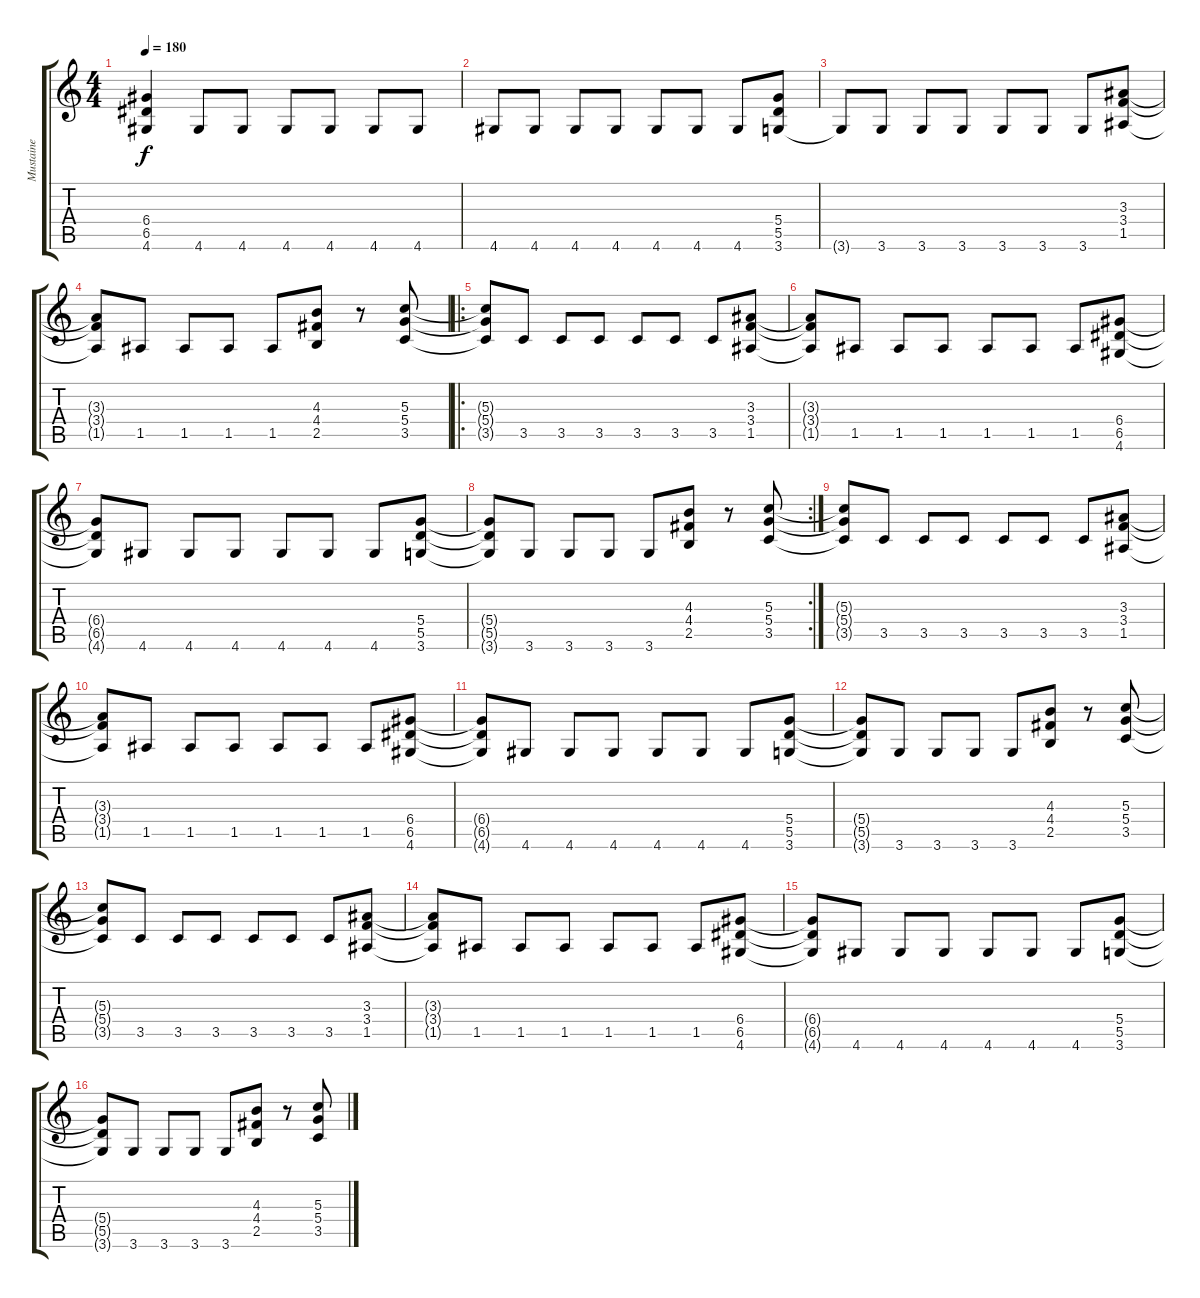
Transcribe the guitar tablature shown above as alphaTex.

\track ("Mustaine" "Mustaine") {instrument distortionguitar}
\staff {score tabs}
\tuning (E4 B3 G3 D3 A2 E2) {hide}
\ts (4 4)
\tempo 180
\clef g2
\ks c
(6.4 6.5 4.6).4{dy f} 4.6.8 4.6.8 4.6.8 4.6.8 4.6.8 4.6.8 |
4.6.8 4.6.8 4.6.8 4.6.8 4.6.8 4.6.8 4.6.8 (5.4 5.5 3.6).8 |
3.6{t}.8 3.6.8 3.6.8 3.6.8 3.6.8 3.6.8 3.6.8 (3.3 3.4 1.5).8 |
(3.3{t} 3.4{t} 1.5{t}).8 1.5.8 1.5.8 1.5.8 1.5.8 (4.3 4.4 2.5).8 r.8 (5.3 5.4 3.5).8 |
\ro
(5.3{t} 5.4{t} 3.5{t}).8 3.5.8 3.5.8 3.5.8 3.5.8 3.5.8 3.5.8 (3.3 3.4 1.5).8 |
(3.3{t} 3.4{t} 1.5{t}).8 1.5.8 1.5.8 1.5.8 1.5.8 1.5.8 1.5.8 (6.4 6.5 4.6).8 |
(6.4{t} 6.5{t} 4.6{t}).8 4.6.8 4.6.8 4.6.8 4.6.8 4.6.8 4.6.8 (5.4 5.5 3.6).8 |
\rc 2
(5.4{t} 5.5{t} 3.6{t}).8 3.6.8 3.6.8 3.6.8 3.6.8 (4.3 4.4 2.5).8 r.8 (5.3 5.4 3.5).8 |
(5.3{t} 5.4{t} 3.5{t}).8 3.5.8 3.5.8 3.5.8 3.5.8 3.5.8 3.5.8 (3.3 3.4 1.5).8 |
(3.3{t} 3.4{t} 1.5{t}).8 1.5.8 1.5.8 1.5.8 1.5.8 1.5.8 1.5.8 (6.4 6.5 4.6).8 |
(6.4{t} 6.5{t} 4.6{t}).8 4.6.8 4.6.8 4.6.8 4.6.8 4.6.8 4.6.8 (5.4 5.5 3.6).8 |
(5.4{t} 5.5{t} 3.6{t}).8 3.6.8 3.6.8 3.6.8 3.6.8 (4.3 4.4 2.5).8 r.8 (5.3 5.4 3.5).8 |
(5.3{t} 5.4{t} 3.5{t}).8 3.5.8 3.5.8 3.5.8 3.5.8 3.5.8 3.5.8 (3.3 3.4 1.5).8 |
(3.3{t} 3.4{t} 1.5{t}).8 1.5.8 1.5.8 1.5.8 1.5.8 1.5.8 1.5.8 (6.4 6.5 4.6).8 |
(6.4{t} 6.5{t} 4.6{t}).8 4.6.8 4.6.8 4.6.8 4.6.8 4.6.8 4.6.8 (5.4 5.5 3.6).8 |
(5.4{t} 5.5{t} 3.6{t}).8 3.6.8 3.6.8 3.6.8 3.6.8 (4.3 4.4 2.5).8 r.8 (5.3 5.4 3.5).8
